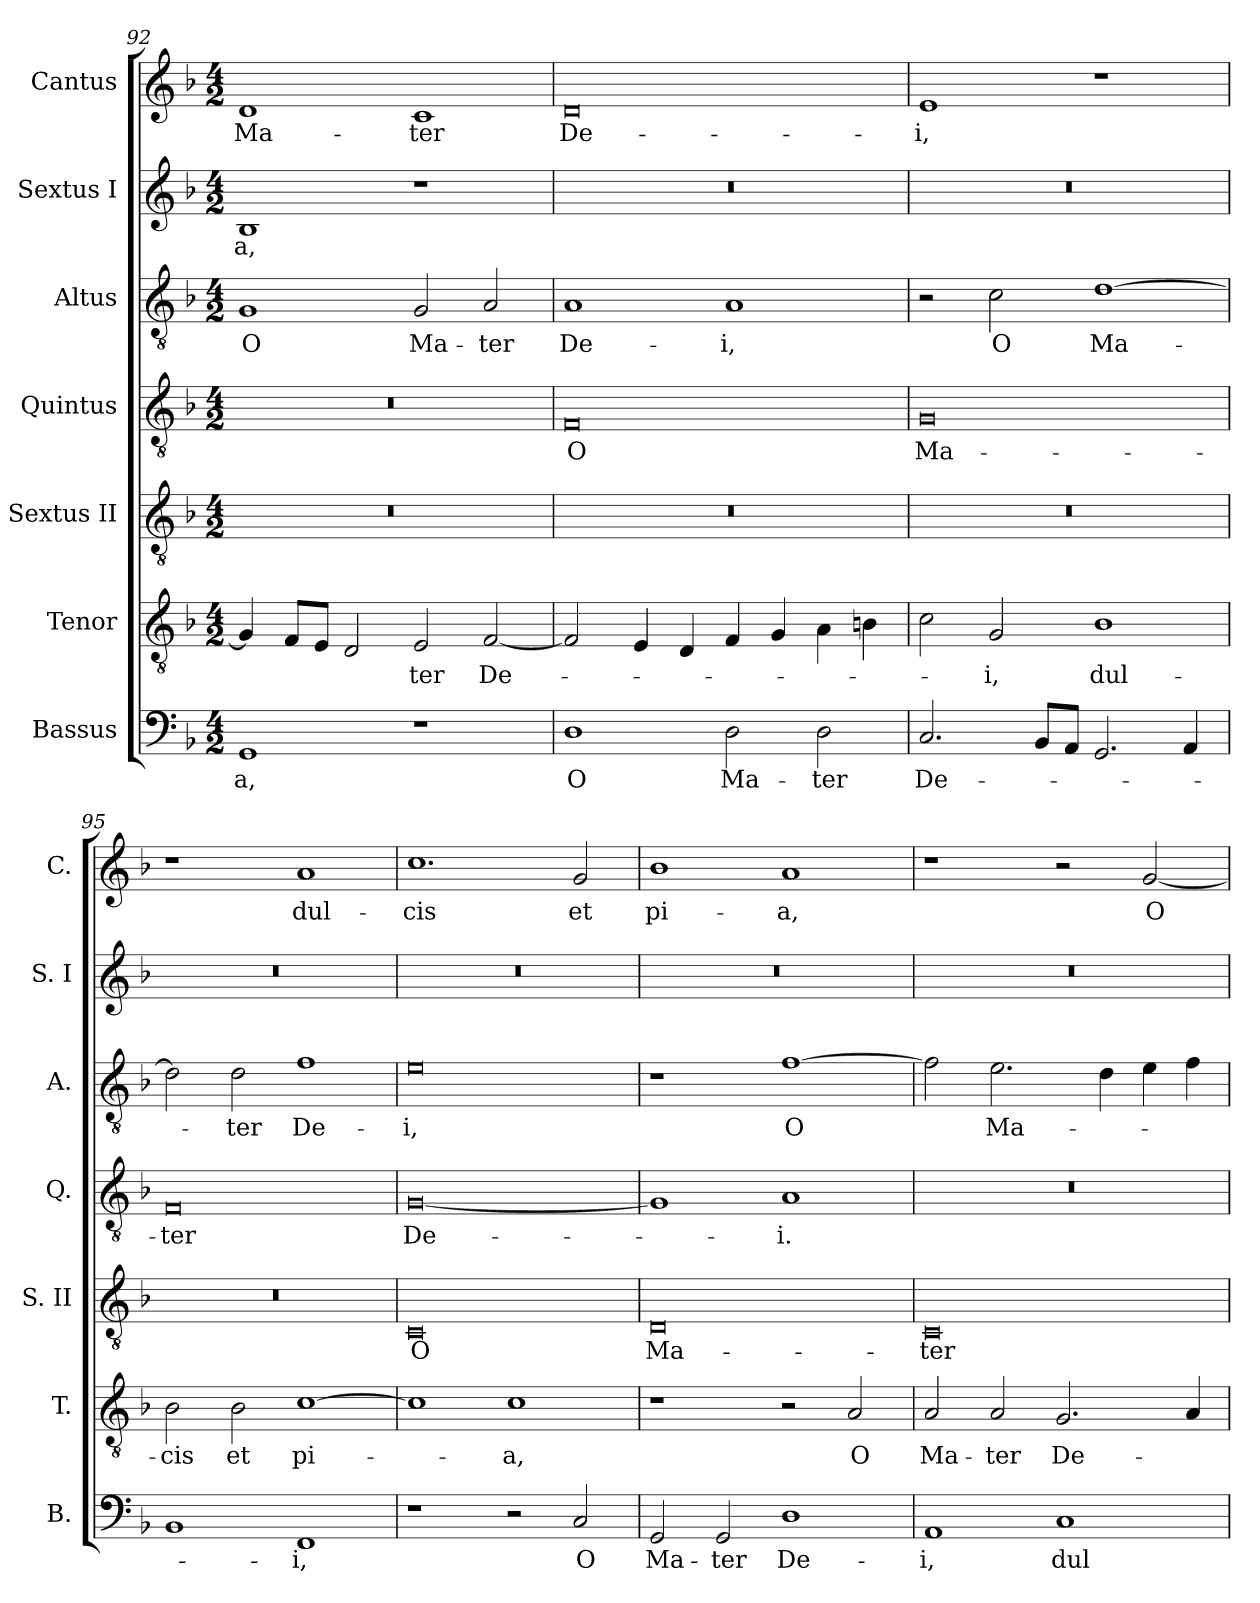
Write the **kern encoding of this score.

**kern	**text	**kern	**text	**kern	**text	**kern	**text	**kern	**text	**kern	**text	**kern	**text
*part7	*part7	*part6	*part6	*part5	*part5	*part4	*part4	*part3	*part3	*part2	*part2	*part1	*part1
*staff7	*staff7	*staff6	*staff6	*staff5	*staff5	*staff4	*staff4	*staff3	*staff3	*staff2	*staff2	*staff1	*staff1
*I"Bassus	*	*I"Tenor	*	*I"Sextus II	*	*I"Quintus	*	*I"Altus	*	*I"Sextus I	*	*I"Cantus	*
*I'B.	*	*I'T.	*	*I'S. II	*	*I'Q.	*	*I'A.	*	*I'S. I	*	*I'C.	*
*clefF4	*	*clefGv2	*	*clefGv2	*	*clefGv2	*	*clefGv2	*	*clefG2	*	*clefG2	*
*k[b-]	*	*k[b-]	*	*k[b-]	*	*k[b-]	*	*k[b-]	*	*k[b-]	*	*k[b-]	*
*M4/2	*	*M4/2	*	*M4/2	*	*M4/2	*	*M4/2	*	*M4/2	*	*M4/2	*
=92	=92	=92	=92	=92	=92	=92	=92	=92	=92	=92	=92	=92	=92
1GG	-a,	4G/]	.	0r	.	0r	.	1G	O	1B-	-a,	1d	Ma-
.	.	8F/L	.	.	.	.	.	.	.	.	.	.	.
.	.	8E/J	.	.	.	.	.	.	.	.	.	.	.
.	.	2D/	.	.	.	.	.	.	.	.	.	.	.
1r	.	2E/	-ter	.	.	.	.	2G/	Ma-	1r	.	1c	-ter
.	.	[2F/	De-	.	.	.	.	2A/	-ter	.	.	.	.
=93	=93	=93	=93	=93	=93	=93	=93	=93	=93	=93	=93	=93	=93
1D	O	2F/]	.	0r	.	0F	O	1A	De-	0r	.	0d	De-
.	.	4E/	.	.	.	.	.	.	.	.	.	.	.
.	.	4D/	.	.	.	.	.	.	.	.	.	.	.
2D\	Ma-	4F/	.	.	.	.	.	1A	-i,	.	.	.	.
.	.	4G/	.	.	.	.	.	.	.	.	.	.	.
2D\	-ter	4A\	.	.	.	.	.	.	.	.	.	.	.
.	.	4Bn\	.	.	.	.	.	.	.	.	.	.	.
=94	=94	=94	=94	=94	=94	=94	=94	=94	=94	=94	=94	=94	=94
2.C/	De-	2c\	.	0r	.	0G	Ma-	2r	.	0r	.	1e	-i,
.	.	2G/	-i,	.	.	.	.	2c\	O	.	.	.	.
8BB-/L	.	.	.	.	.	.	.	.	.	.	.	.	.
8AA/J	.	.	.	.	.	.	.	.	.	.	.	.	.
2.GG/	.	1B-	dul-	.	.	.	.	[1d	Ma-	.	.	1r	.
4AA/	.	.	.	.	.	.	.	.	.	.	.	.	.
=95	=95	=95	=95	=95	=95	=95	=95	=95	=95	=95	=95	=95	=95
1BB-	.	2B-\	-cis	0r	.	0F	-ter	2d\]	.	0r	.	1r	.
.	.	2B-\	et	.	.	.	.	2d\	-ter	.	.	.	.
1FF	-i,	[1c	pi-	.	.	.	.	1f	De-	.	.	1a	dul-
=96	=96	=96	=96	=96	=96	=96	=96	=96	=96	=96	=96	=96	=96
1r	.	1c]	.	0C	O	[0G	De-	0e	-i,	0r	.	1.cc	-cis
2r	.	1c	-a,	.	.	.	.	.	.	.	.	.	.
2C/	O	.	.	.	.	.	.	.	.	.	.	2g/	et
!!LO:PB:g=z
=97	=97	=97	=97	=97	=97	=97	=97	=97	=97	=97	=97	=97	=97
2GG/	Ma-	1r	.	0D	Ma-	1G]	.	1r	.	0r	.	1b-	pi-
2GG/	-ter	.	.	.	.	.	.	.	.	.	.	.	.
1D	De-	2r	.	.	.	1A	-i.	[1f	O	.	.	1a	-a,
.	.	2A/	O	.	.	.	.	.	.	.	.	.	.
=98	=98	=98	=98	=98	=98	=98	=98	=98	=98	=98	=98	=98	=98
1AA	-i,	2A/	Ma-	0C	-ter	0r	.	2f\]	.	0r	.	1r	.
.	.	2A/	-ter	.	.	.	.	2.e\	Ma-	.	.	.	.
1C	dul-	2.G/	De-	.	.	.	.	.	.	.	.	2r	.
.	.	.	.	.	.	.	.	4d\	.	.	.	.	.
.	.	.	.	.	.	.	.	4e\	.	.	.	[2g/	O
.	.	4A/	.	.	.	.	.	4f\	.	.	.	.	.
=	=	=	=	=	=	=	=	=	=	=	=	=	=
*-	*-	*-	*-	*-	*-	*-	*-	*-	*-	*-	*-	*-	*-
